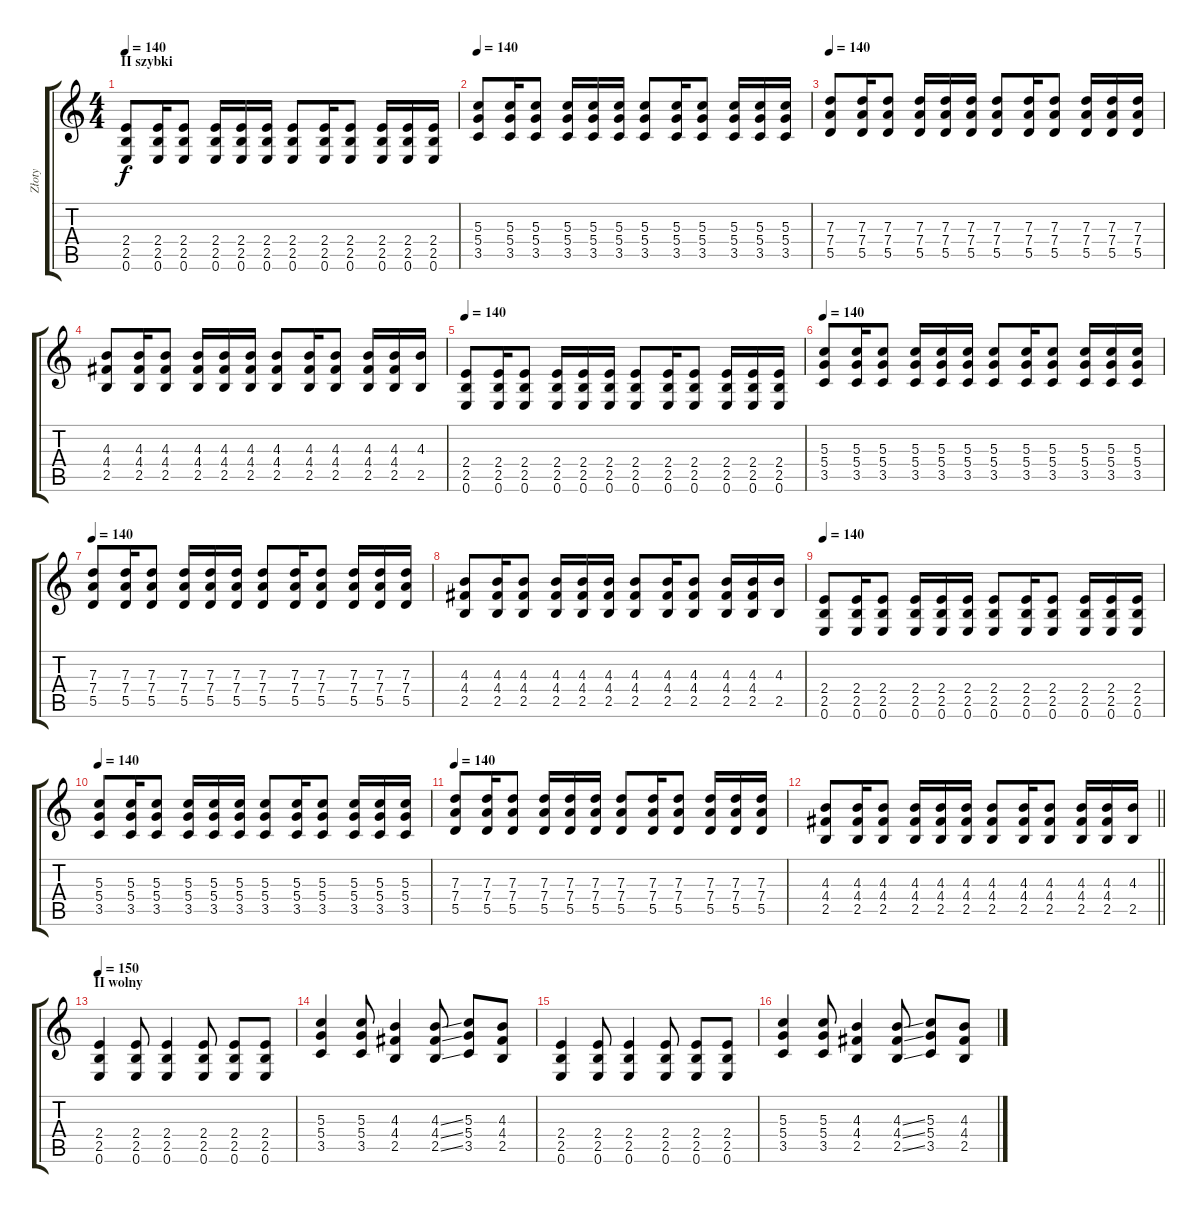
\track ("Złoty" "Złoty") {instrument distortionguitar}
\staff {score tabs}
\tuning (E4 B3 G3 D3 A2 E2) {hide}
\ts (4 4)
\section ("" "II szybki")
\tempo 140
\clef g2
\ks c
(2.4 2.5 0.6).8{dy f} (2.4 2.5 0.6).16 (2.4 2.5 0.6).8 (2.4 2.5 0.6).16 (2.4 2.5 0.6).16 (2.4 2.5 0.6).16 (2.4 2.5 0.6).8 (2.4 2.5 0.6).16 (2.4 2.5 0.6).8 (2.4 2.5 0.6).16 (2.4 2.5 0.6).16 (2.4 2.5 0.6).16 |
\tempo 140
(5.3 5.4 3.5).8 (5.3 5.4 3.5).16 (5.3 5.4 3.5).8 (5.3 5.4 3.5).16 (5.3 5.4 3.5).16 (5.3 5.4 3.5).16 (5.3 5.4 3.5).8 (5.3 5.4 3.5).16 (5.3 5.4 3.5).8 (5.3 5.4 3.5).16 (5.3 5.4 3.5).16 (5.3 5.4 3.5).16 |
\tempo 140
(7.3 7.4 5.5).8 (7.3 7.4 5.5).16 (7.3 7.4 5.5).8 (7.3 7.4 5.5).16 (7.3 7.4 5.5).16 (7.3 7.4 5.5).16 (7.3 7.4 5.5).8 (7.3 7.4 5.5).16 (7.3 7.4 5.5).8 (7.3 7.4 5.5).16 (7.3 7.4 5.5).16 (7.3 7.4 5.5).16 |
(4.3 4.4 2.5).8 (4.3 4.4 2.5).16 (4.3 4.4 2.5).8 (4.3 4.4 2.5).16 (4.3 4.4 2.5).16 (4.3 4.4 2.5).16 (4.3 4.4 2.5).8 (4.3 4.4 2.5).16 (4.3 4.4 2.5).8 (4.3 4.4 2.5).16 (4.3 4.4 2.5).16 (4.3 2.5).16 |
\tempo 140
(2.4 2.5 0.6).8 (2.4 2.5 0.6).16 (2.4 2.5 0.6).8 (2.4 2.5 0.6).16 (2.4 2.5 0.6).16 (2.4 2.5 0.6).16 (2.4 2.5 0.6).8 (2.4 2.5 0.6).16 (2.4 2.5 0.6).8 (2.4 2.5 0.6).16 (2.4 2.5 0.6).16 (2.4 2.5 0.6).16 |
\tempo 140
(5.3 5.4 3.5).8 (5.3 5.4 3.5).16 (5.3 5.4 3.5).8 (5.3 5.4 3.5).16 (5.3 5.4 3.5).16 (5.3 5.4 3.5).16 (5.3 5.4 3.5).8 (5.3 5.4 3.5).16 (5.3 5.4 3.5).8 (5.3 5.4 3.5).16 (5.3 5.4 3.5).16 (5.3 5.4 3.5).16 |
\tempo 140
(7.3 7.4 5.5).8 (7.3 7.4 5.5).16 (7.3 7.4 5.5).8 (7.3 7.4 5.5).16 (7.3 7.4 5.5).16 (7.3 7.4 5.5).16 (7.3 7.4 5.5).8 (7.3 7.4 5.5).16 (7.3 7.4 5.5).8 (7.3 7.4 5.5).16 (7.3 7.4 5.5).16 (7.3 7.4 5.5).16 |
(4.3 4.4 2.5).8 (4.3 4.4 2.5).16 (4.3 4.4 2.5).8 (4.3 4.4 2.5).16 (4.3 4.4 2.5).16 (4.3 4.4 2.5).16 (4.3 4.4 2.5).8 (4.3 4.4 2.5).16 (4.3 4.4 2.5).8 (4.3 4.4 2.5).16 (4.3 4.4 2.5).16 (4.3 2.5).16 |
\tempo 140
(2.4 2.5 0.6).8 (2.4 2.5 0.6).16 (2.4 2.5 0.6).8 (2.4 2.5 0.6).16 (2.4 2.5 0.6).16 (2.4 2.5 0.6).16 (2.4 2.5 0.6).8 (2.4 2.5 0.6).16 (2.4 2.5 0.6).8 (2.4 2.5 0.6).16 (2.4 2.5 0.6).16 (2.4 2.5 0.6).16 |
\tempo 140
(5.3 5.4 3.5).8 (5.3 5.4 3.5).16 (5.3 5.4 3.5).8 (5.3 5.4 3.5).16 (5.3 5.4 3.5).16 (5.3 5.4 3.5).16 (5.3 5.4 3.5).8 (5.3 5.4 3.5).16 (5.3 5.4 3.5).8 (5.3 5.4 3.5).16 (5.3 5.4 3.5).16 (5.3 5.4 3.5).16 |
\tempo 140
(7.3 7.4 5.5).8 (7.3 7.4 5.5).16 (7.3 7.4 5.5).8 (7.3 7.4 5.5).16 (7.3 7.4 5.5).16 (7.3 7.4 5.5).16 (7.3 7.4 5.5).8 (7.3 7.4 5.5).16 (7.3 7.4 5.5).8 (7.3 7.4 5.5).16 (7.3 7.4 5.5).16 (7.3 7.4 5.5).16 |
\barLineRight lightlight
(4.3 4.4 2.5).8 (4.3 4.4 2.5).16 (4.3 4.4 2.5).8 (4.3 4.4 2.5).16 (4.3 4.4 2.5).16 (4.3 4.4 2.5).16 (4.3 4.4 2.5).8 (4.3 4.4 2.5).16 (4.3 4.4 2.5).8 (4.3 4.4 2.5).16 (4.3 4.4 2.5).16 (4.3 2.5).16 |
\section ("" "II wolny")
\tempo 150
(2.4 2.5 0.6).4 (2.4 2.5 0.6).8 (2.4 2.5 0.6).4 (2.4 2.5 0.6).8 (2.4 2.5 0.6).8 (2.4 2.5 0.6).8 |
(5.3 5.4 3.5).4 (5.3 5.4 3.5).8 (4.3 4.4 2.5).4 (4.3{ss} 4.4{ss} 2.5{ss}).8 (5.3 5.4 3.5).8 (4.3 4.4 2.5).8 |
(2.4 2.5 0.6).4 (2.4 2.5 0.6).8 (2.4 2.5 0.6).4 (2.4 2.5 0.6).8 (2.4 2.5 0.6).8 (2.4 2.5 0.6).8 |
(5.3 5.4 3.5).4 (5.3 5.4 3.5).8 (4.3 4.4 2.5).4 (4.3{ss} 4.4{ss} 2.5{ss}).8 (5.3 5.4 3.5).8 (4.3 4.4 2.5).8
